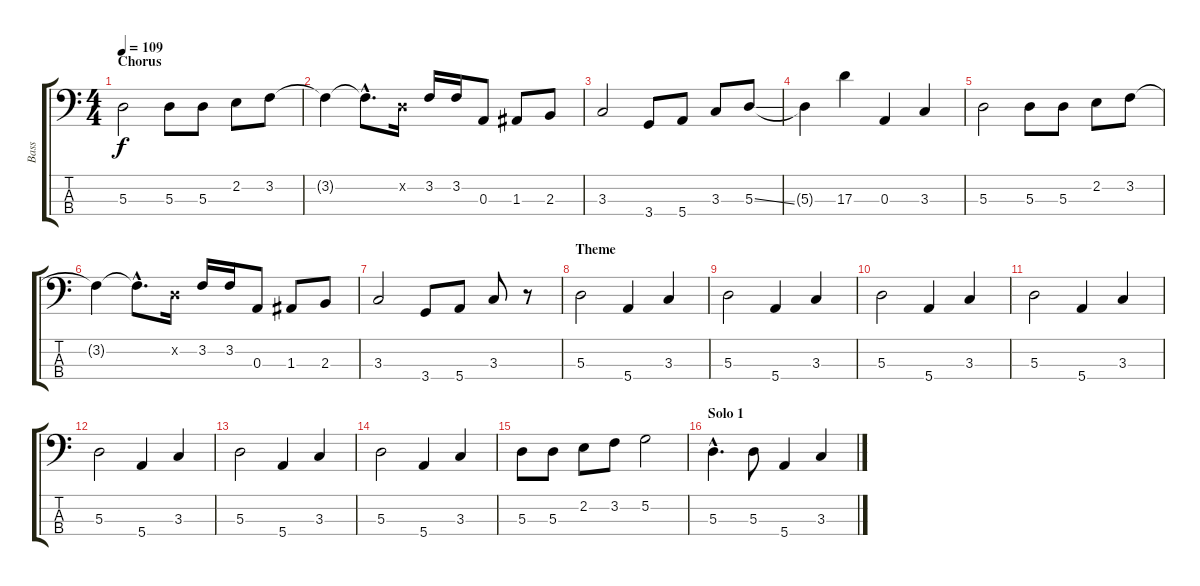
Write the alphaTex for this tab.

\track ("Bass" "Bass") {instrument electricbassfinger}
\staff {score tabs}
\tuning (G2 D2 A1 E1) {hide}
\ts (4 4)
\section ("" "Chorus")
\tempo 109
\clef f4
\ks c
5.3.2{dy f} 5.3.8 5.3.8 2.2.8 3.2.8 |
3.2{t}.4 3.2{hac t}.8{d} 0.2{x}.16 3.2.16 3.2.16 0.3.8 1.3.8 2.3.8 |
3.3.2 3.4.8 5.4.8 3.3.8 5.3{ss}.8 |
5.3{t}.4 17.3.4 0.3.4 3.3.4 |
5.3.2 5.3.8 5.3.8 2.2.8 3.2.8 |
3.2{t}.4 3.2{hac t}.8{d} 0.2{x}.16 3.2.16 3.2.16 0.3.8 1.3.8 2.3.8 |
3.3.2 3.4.8 5.4.8 3.3.8 r.8 |
\section ("" "Theme")
5.3.2 5.4.4 3.3.4 |
5.3.2 5.4.4 3.3.4 |
5.3.2 5.4.4 3.3.4 |
5.3.2 5.4.4 3.3.4 |
5.3.2 5.4.4 3.3.4 |
5.3.2 5.4.4 3.3.4 |
5.3.2 5.4.4 3.3.4 |
5.3.8 5.3.8 2.2.8 3.2.8 5.2.2 |
\section ("" "Solo 1")
5.3{hac}.4{d} 5.3.8 5.4.4 3.3.4
